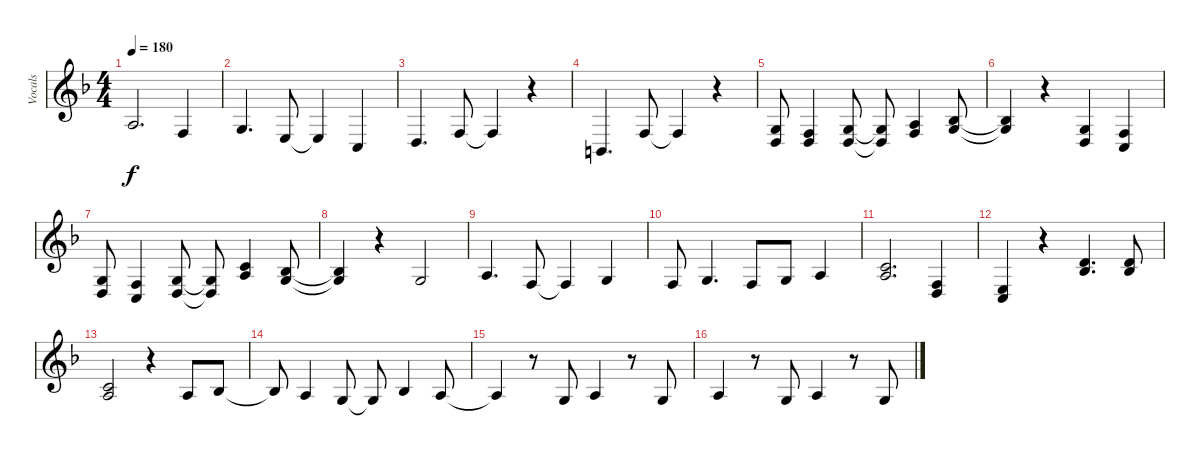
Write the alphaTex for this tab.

\track ("Vocals" "Vocals") {instrument flute}
\staff {score}
\tuning (E4 B3 G3 D3 A2 E2) {hide}
\ts (4 4)
\tempo 180
\clef g2
\ks f
2.3.2{d dy f} 3.4.4 |
0.3.4{d} 2.4.8 2.4{t}.4 3.5.4 |
0.4.4{d} 3.4.8 3.4{t}.4 r.4 |
2.5.4{d} 3.4.8 3.4{t}.4 r.4 |
(0.3 0.4).8 (3.4 5.5).4 (0.3 0.4).8 (0.3{t} 0.4{t}).8 (2.3 3.4).4 (3.3 5.4).8 |
(3.3{t} 5.4{t}).4 r.4 (0.3 0.4).4 (3.4 3.5).4 |
(0.3 0.4).8 (3.4 3.5).4 (0.3 0.4).8 (0.3{t} 0.4{t}).8 (1.2 2.3).4 (3.3 5.4).8 |
(3.3{t} 5.4{t}).4 r.4 0.3.2 |
2.3.4{d} 3.4.8 3.4{t}.4 0.3.4 |
3.4.8 0.3.4{d} 3.4.8 0.3.8 2.3.4 |
(1.2 2.3).2{d} (3.4 5.5).4 |
(2.4 3.5).4 r.4 (3.2 3.3).4{d} (3.2 3.3).8 |
(1.2 2.3).2 r.4 2.3.8 3.3.8 |
3.3{t}.8 2.3.4 0.3.8 0.3{t}.8 3.3.4 2.3.8 |
2.3{t}.4 r.8 0.3.8 2.3.4 r.8 0.3.8 |
2.3.4 r.8 0.3.8 2.3.4 r.8 0.3.8
